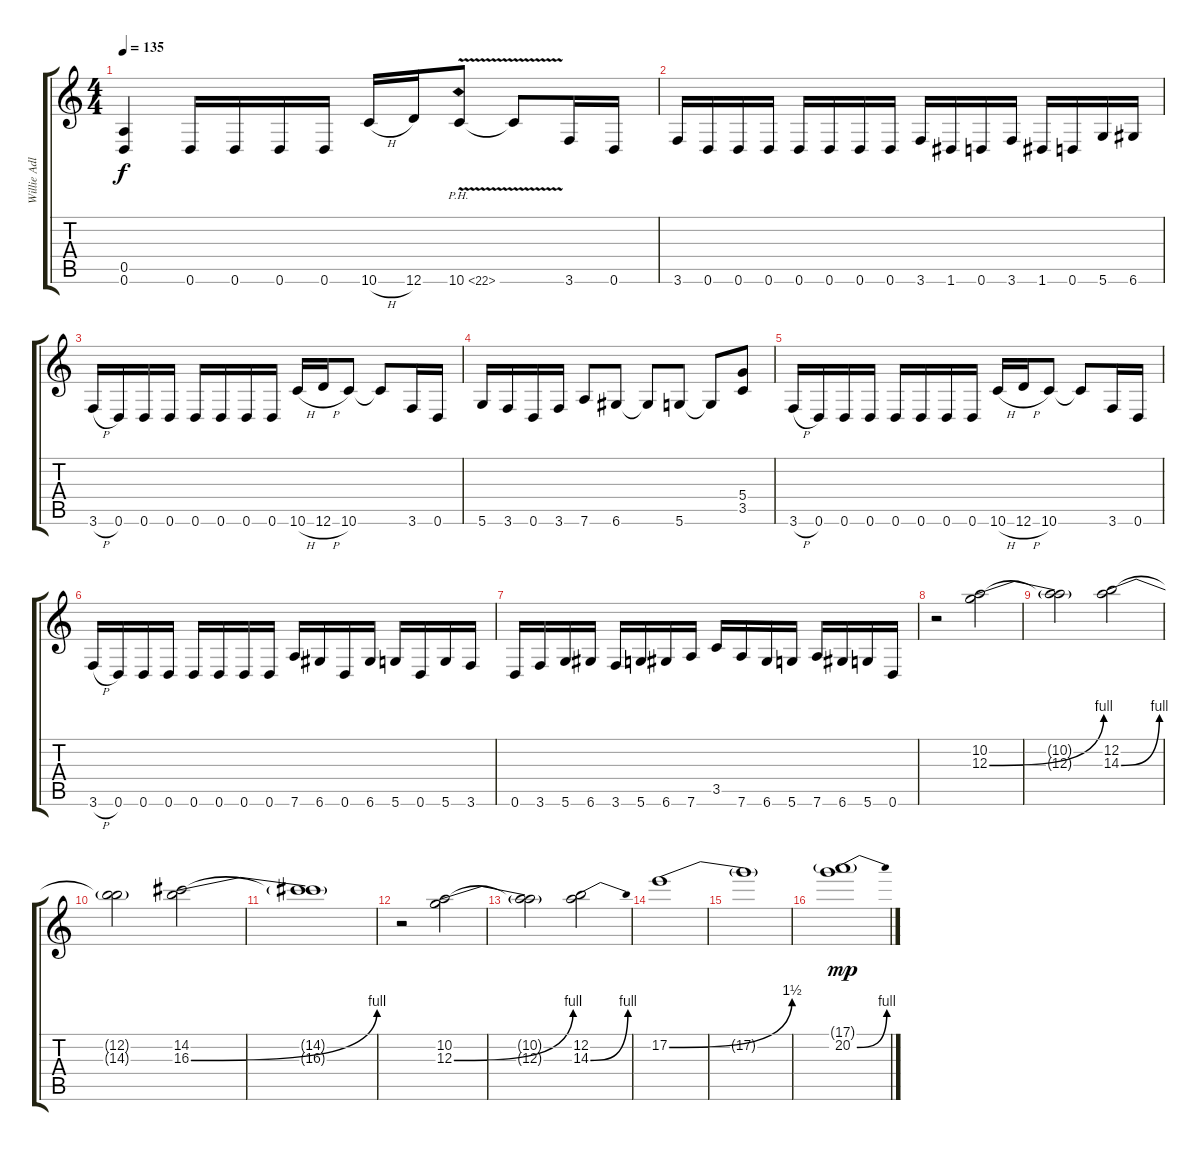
\track ("Willie Adler (Rythem Guitar)" "Willie Adl") {instrument distortionguitar}
\staff {score tabs}
\tuning (E4 B3 G3 D3 A2 D2) {hide}
\ts (4 4)
\tempo 135
\clef g2
\ks c
(0.5 0.6).4{dy f} 0.6.16 0.6.16 0.6.16 0.6.16 10.6{h}.16 12.6.16 10.6{ph 12 v}.8 10.6{t}.8 3.6.16 0.6.16 |
3.6.16 0.6.16 0.6.16 0.6.16 0.6.16 0.6.16 0.6.16 0.6.16 3.6.16 1.6.16 0.6.16 3.6.16 1.6.16 0.6.16 5.6.16 6.6.16 |
3.6{h}.16 0.6.16 0.6.16 0.6.16 0.6.16 0.6.16 0.6.16 0.6.16 10.6{h}.16 12.6{h}.16 10.6.8 10.6{t}.8 3.6.16 0.6.16 |
5.6.16 3.6.16 0.6.16 3.6.16 7.6.8 6.6.8 6.6{t}.8 5.6.8 5.6{t}.8 (5.4 3.5).8 |
3.6{h}.16 0.6.16 0.6.16 0.6.16 0.6.16 0.6.16 0.6.16 0.6.16 10.6{h}.16 12.6{h}.16 10.6.8 10.6{t}.8 3.6.16 0.6.16 |
3.6{h}.16 0.6.16 0.6.16 0.6.16 0.6.16 0.6.16 0.6.16 0.6.16 7.6.16 6.6.16 0.6.16 6.6.16 5.6.16 0.6.16 5.6.16 3.6.16 |
0.6.16 3.6.16 5.6.16 6.6.16 3.6.16 5.6.16 6.6.16 7.6.16 3.5.16 7.6.16 6.6.16 5.6.16 7.6.16 6.6.16 5.6.16 0.6.16 |
r.2{balance 8} (10.2 12.3{be (bend 0 0 60 4)}).2 |
(10.2{t} 12.3{t}).2 (12.2 14.3{be (bend 0 0 60 4)}).2 |
(12.2{t} 14.3{t}).2 (14.2 16.3{be (bend 0 0 60 4)}).2 |
(14.2{t} 16.3{t}).1 |
r.2 (10.2 12.3{be (bend 0 0 60 4)}).2 |
(10.2{t} 12.3{t}).2 (12.2 14.3{be (bend 0 0 60 4)}).2 |
17.2{be (bend 0 0 60 6)}.1 |
17.2{t}.1 |
(17.1{g} 20.2{be (bend 0 0 60 4)}).1{dy mp}
